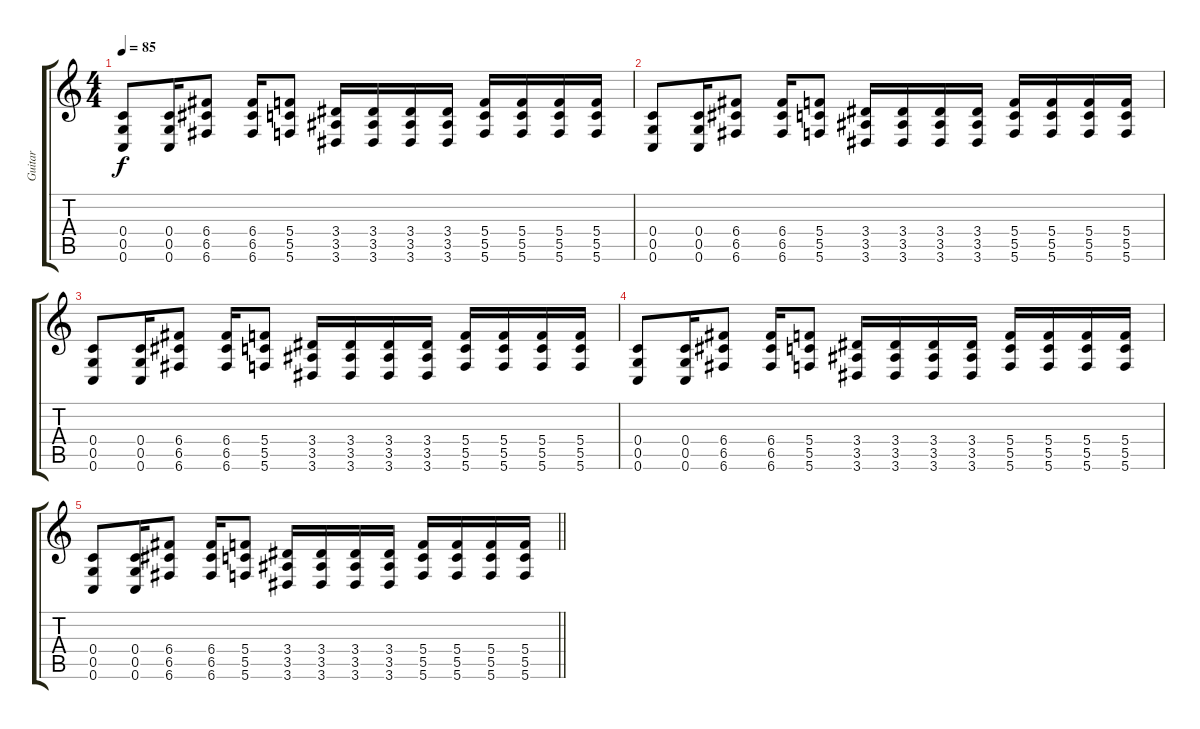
\track ("Guitar" "Guitar") {instrument overdrivenguitar}
\staff {score tabs}
\tuning (D4 A3 F3 C3 G2 C2) {hide}
\ts (4 4)
\tempo 85
\clef g2
\ks c
(0.4 0.5 0.6).8{dy f} (0.4 0.5 0.6).16 (6.4 6.5 6.6).8 (6.4 6.5 6.6).16 (5.4 5.5 5.6).8 (3.4 3.5 3.6).16 (3.4 3.5 3.6).16 (3.4 3.5 3.6).16 (3.4 3.5 3.6).16 (5.4 5.5 5.6).16 (5.4 5.5 5.6).16 (5.4 5.5 5.6).16 (5.4 5.5 5.6).16 |
(0.4 0.5 0.6).8 (0.4 0.5 0.6).16 (6.4 6.5 6.6).8 (6.4 6.5 6.6).16 (5.4 5.5 5.6).8 (3.4 3.5 3.6).16 (3.4 3.5 3.6).16 (3.4 3.5 3.6).16 (3.4 3.5 3.6).16 (5.4 5.5 5.6).16 (5.4 5.5 5.6).16 (5.4 5.5 5.6).16 (5.4 5.5 5.6).16 |
(0.4 0.5 0.6).8 (0.4 0.5 0.6).16 (6.4 6.5 6.6).8 (6.4 6.5 6.6).16 (5.4 5.5 5.6).8 (3.4 3.5 3.6).16 (3.4 3.5 3.6).16 (3.4 3.5 3.6).16 (3.4 3.5 3.6).16 (5.4 5.5 5.6).16 (5.4 5.5 5.6).16 (5.4 5.5 5.6).16 (5.4 5.5 5.6).16 |
(0.4 0.5 0.6).8 (0.4 0.5 0.6).16 (6.4 6.5 6.6).8 (6.4 6.5 6.6).16 (5.4 5.5 5.6).8 (3.4 3.5 3.6).16 (3.4 3.5 3.6).16 (3.4 3.5 3.6).16 (3.4 3.5 3.6).16 (5.4 5.5 5.6).16 (5.4 5.5 5.6).16 (5.4 5.5 5.6).16 (5.4 5.5 5.6).16 |
\barLineRight lightlight
(0.4 0.5 0.6).8 (0.4 0.5 0.6).16 (6.4 6.5 6.6).8 (6.4 6.5 6.6).16 (5.4 5.5 5.6).8 (3.4 3.5 3.6).16 (3.4 3.5 3.6).16 (3.4 3.5 3.6).16 (3.4 3.5 3.6).16 (5.4 5.5 5.6).16 (5.4 5.5 5.6).16 (5.4 5.5 5.6).16 (5.4 5.5 5.6).16
